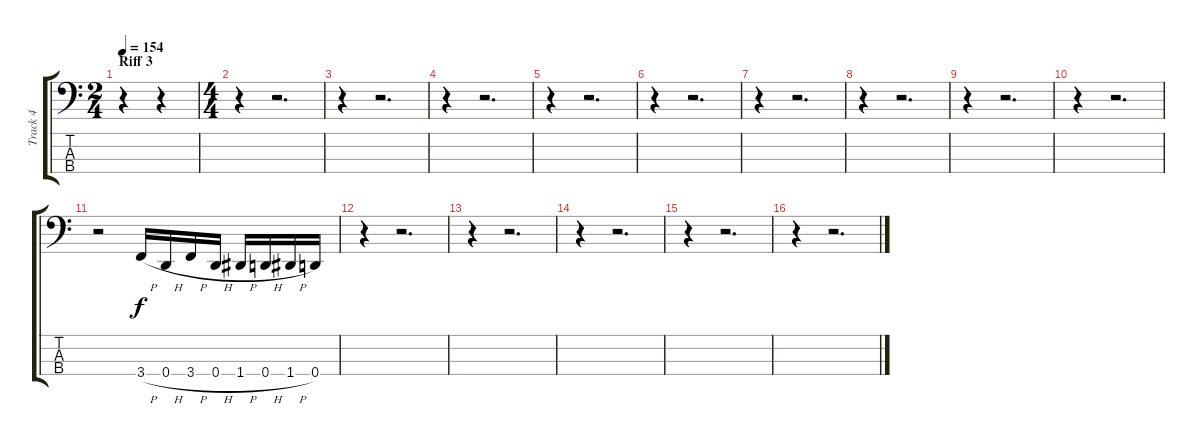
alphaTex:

\track ("Track 4" "Track 4") {instrument electricbassfinger}
\staff {score tabs}
\tuning (F2 C2 G1 D1) {hide}
\ts (2 4)
\section ("" "Riff 3")
\tempo 154
\clef f4
\ks c
r.4{dy f} r.4 |
\ts (4 4)
r.4 r.2{d} |
r.4 r.2{d} |
r.4 r.2{d} |
r.4 r.2{d} |
r.4 r.2{d} |
r.4 r.2{d} |
r.4 r.2{d} |
r.4 r.2{d} |
r.4 r.2{d} |
r.2 3.4{h}.16 0.4{h}.16 3.4{h}.16 0.4{h}.16 1.4{h}.16 0.4{h}.16 1.4{h}.16 0.4.16 |
r.4 r.2{d} |
r.4 r.2{d} |
r.4 r.2{d} |
r.4 r.2{d} |
r.4 r.2{d}
